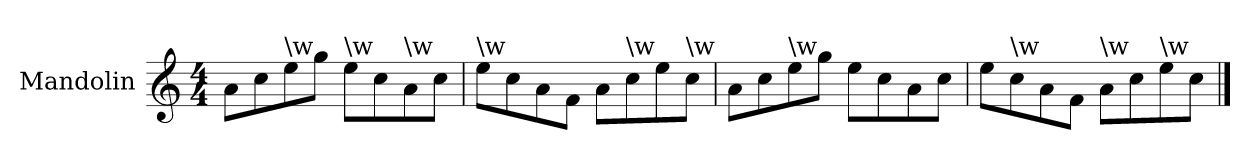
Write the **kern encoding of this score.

**kern
*part1
*staff1
*I"Mandolin
*I'Mdn.
*clefG2
*k[]
*M4/4
=1
8a\L
8cc\
!LO:TX:a:t=\w
8ee\
8gg\J
!LO:TX:a:t=\w
8ee\L
8cc\
!LO:TX:a:t=\w
8a\
8cc\J
=2
!LO:TX:a:t=\w
8ee\L
8cc\
8a\
8f\J
8a\L
!LO:TX:a:t=\w
8cc\
8ee\
!LO:TX:a:t=\w
8cc\J
=3
8a\L
8cc\
!LO:TX:a:t=\w
8ee\
8gg\J
8ee\L
8cc\
8a\
8cc\J
=4
8ee\L
!LO:TX:a:t=\w
8cc\
8a\
8f\J
!LO:TX:a:t=\w
8a\L
8cc\
!LO:TX:a:t=\w
8ee\
8cc\J
==
*-
